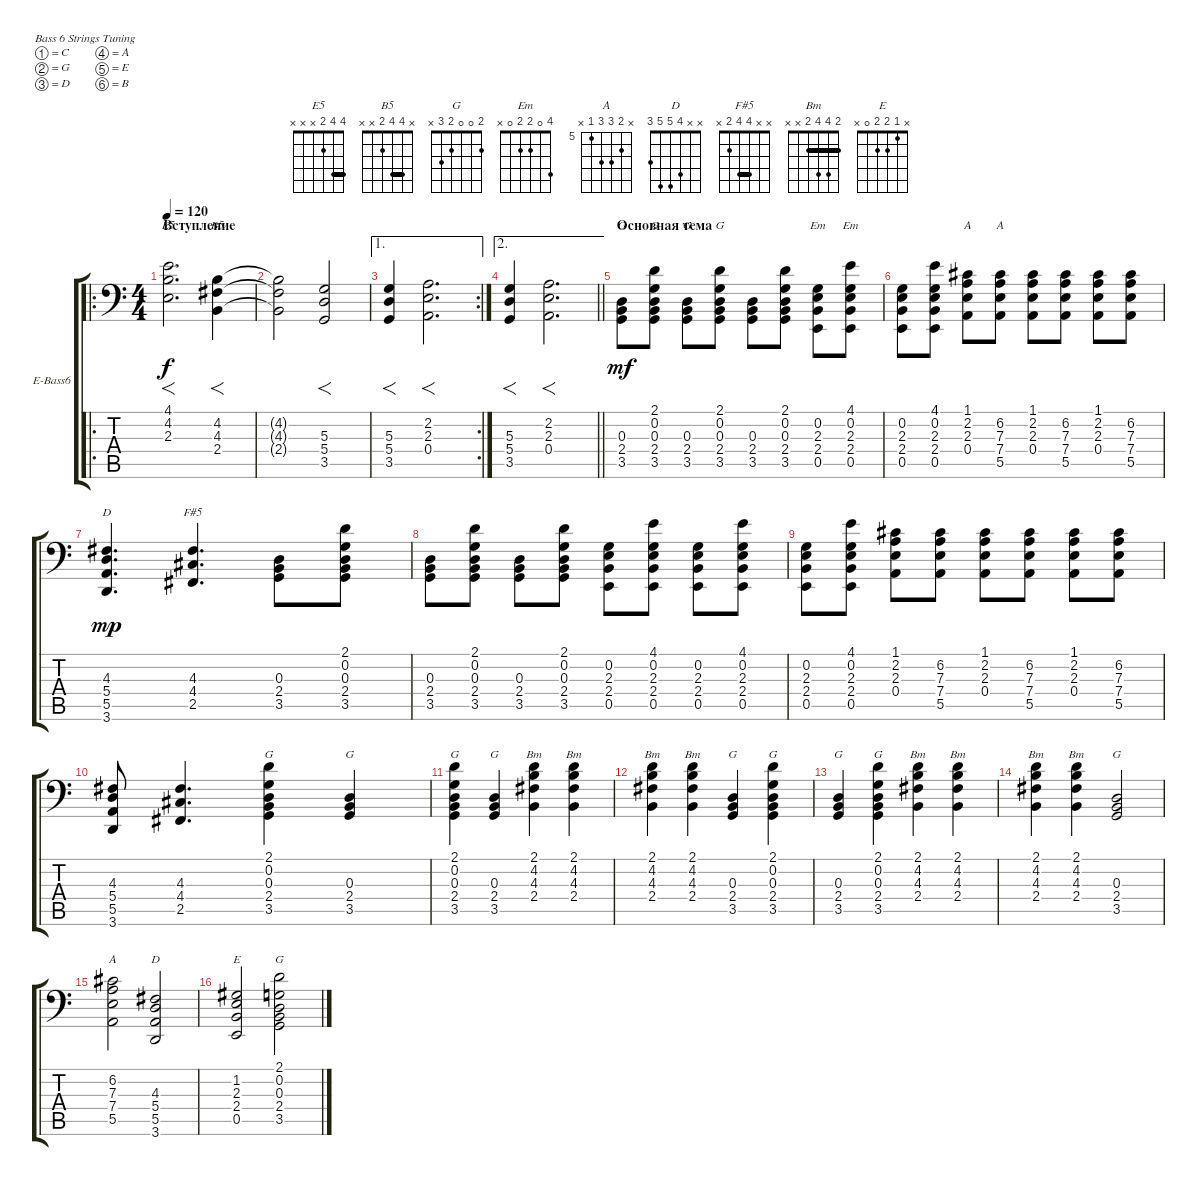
\bracketExtendMode groupsimilarinstruments
\firstSystemTrackNameOrientation horizontal
\otherSystemsTrackNameOrientation horizontal
\track ("Electric Bass" "E-Bass6") {instrument electricbassfinger}
\staff {score tabs}
\tuning (C3 G2 D2 A1 E1 B0)
\chord ("E5" 4 4 2 x x x) {barre 4}
\chord ("B5" x 4 4 2 x x) {barre 4}
\chord ("G" x x 0 2 3 x)
\chord ("G" 2 0 0 2 3 x)
\chord ("Em" x 0 2 2 0 x)
\chord ("Em" 4 0 2 2 0 x)
\chord ("A" 1 2 2 0 x x)
\chord ("A" x 6 7 7 5 x) {firstfret 5}
\chord ("D" x x 4 5 5 3)
\chord ("F#5" x x 4 4 2 x) {barre 4}
\chord ("Bm" 2 4 4 2 x x) {barre 2}
\chord ("E" x 1 2 2 0 x)
\ro
\ts (4 4)
\beaming (8 2 2 2 2)
\section ("" "Вступление")
\tempo 120
\clef f4
\ks c
(4.1 4.2 2.3).2{f d ch "E5" dy f instrument electricbassfinger} (4.2 4.3 2.4).4{f ch "B5"} |
(4.2{t} 4.3{t} 2.4{t}).2 (5.3 5.4 3.5).2{f} |
\ae 1
\rc 2
(5.3 5.4 3.5).4{f} (2.2 2.3 0.4).2{f d} |
\ae 2
\barLineRight lightlight
(5.3 5.4 3.5).4{f} (2.2 2.3 0.4).2{f d} |
\section ("" "Основная тема")
(0.3 2.4 3.5).8{ch "G" dy mf} (2.1 0.2 0.3 2.4 3.5).8{ch "G"} (0.3 2.4 3.5).8{ch "G"} (2.1 0.2 0.3 2.4 3.5).8{ch "G"} (0.3 2.4 3.5).8 (2.1 0.2 0.3 2.4 3.5).8 (0.2 2.3 2.4 0.5).8{ch "Em"} (4.1 0.2 2.3 2.4 0.5).8{ch "Em"} |
(0.2 2.3 2.4 0.5).8 (4.1 0.2 2.3 2.4 0.5).8 (1.1 2.2 2.3 0.4).8{ch "A"} (6.2 7.3 7.4 5.5).8{ch "A"} (1.1 2.2 2.3 0.4).8 (6.2 7.3 7.4 5.5).8 (1.1 2.2 2.3 0.4).8 (6.2 7.3 7.4 5.5).8 |
(4.3 5.4 5.5 3.6).4{d ch "D" dy mp} (4.3 4.4 2.5).4{d ch "F#5"} (0.3 2.4 3.5).8 (2.1 0.2 0.3 2.4 3.5).8 |
(0.3 2.4 3.5).8 (2.1 0.2 0.3 2.4 3.5).8 (0.3 2.4 3.5).8 (2.1 0.2 0.3 2.4 3.5).8 (0.2 2.3 2.4 0.5).8 (4.1 0.2 2.3 2.4 0.5).8 (0.2 2.3 2.4 0.5).8 (4.1 0.2 2.3 2.4 0.5).8 |
(0.2 2.3 2.4 0.5).8 (4.1 0.2 2.3 2.4 0.5).8 (1.1 2.2 2.3 0.4).8 (6.2 7.3 7.4 5.5).8 (1.1 2.2 2.3 0.4).8 (6.2 7.3 7.4 5.5).8 (1.1 2.2 2.3 0.4).8 (6.2 7.3 7.4 5.5).8 |
(4.3 5.4 5.5 3.6).8 (4.3 4.4 2.5).4{d} (2.1 0.2 0.3 2.4 3.5).4{ch "G"} (0.3 2.4 3.5).4{ch "G"} |
(2.1 0.2 0.3 2.4 3.5).4{ch "G"} (0.3 2.4 3.5).4{ch "G"} (2.1 4.2 4.3 2.4).4{ch "Bm"} (2.1 4.2 4.3 2.4).4{ch "Bm"} |
(2.1 4.2 4.3 2.4).4{ch "Bm"} (2.1 4.2 4.3 2.4).4{ch "Bm"} (0.3 2.4 3.5).4{ch "G"} (2.1 0.2 0.3 2.4 3.5).4{ch "G"} |
(0.3 2.4 3.5).4{ch "G"} (2.1 0.2 0.3 2.4 3.5).4{ch "G"} (2.1 4.2 4.3 2.4).4{ch "Bm"} (2.1 4.2 4.3 2.4).4{ch "Bm"} |
(2.1 4.2 4.3 2.4).4{ch "Bm"} (2.1 4.2 4.3 2.4).4{ch "Bm"} (0.3 2.4 3.5).2{ch "G"} |
(6.2 7.3 7.4 5.5).2{ch "A"} (4.3 5.4 5.5 3.6).2{ch "D"} |
(1.2 2.3 2.4 0.5).2{ch "E"} (2.1 0.2 0.3 2.4 3.5).2{ch "G"}
